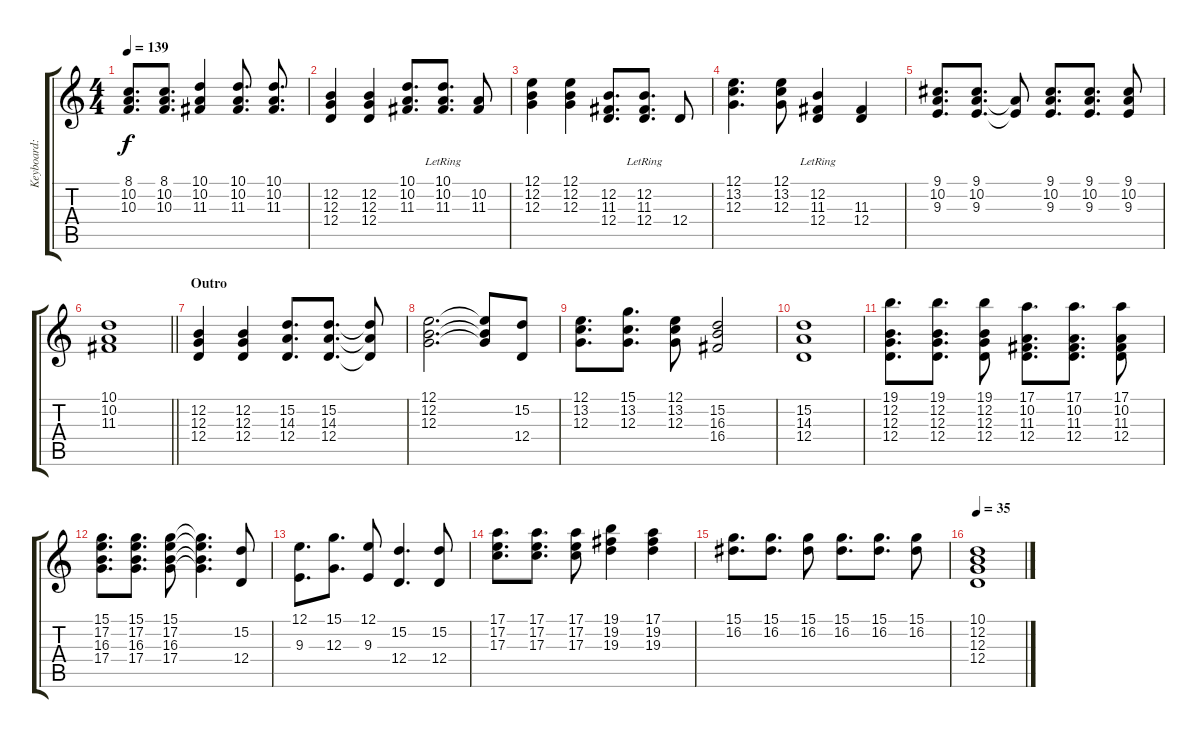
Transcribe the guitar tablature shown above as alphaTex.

\track ("Keyboard: Tsugumi Kotobuki" "Keyboard: ") {instrument electricgrandpiano}
\staff {score tabs}
\tuning (E4 B3 G3 D3 A2 E2) {hide}
\ts (4 4)
\tempo 139
\clef g2
\ks c
(8.1 10.2 10.3).8{d dy f} (8.1 10.2 10.3).8{d} (10.1 10.2 11.3).4 (10.1 10.2 11.3).8{d} (10.1 10.2 11.3).8{d} |
(12.2 12.3 12.4).4 (12.2 12.3 12.4).4 (10.1 10.2 11.3).8{d} (10.1{lr} 10.2 11.3).8{d} (10.2 11.3).8 |
(12.1 12.2 12.3).4 (12.1 12.2 12.3).4 (12.2 11.3 12.4).8{d} (12.2{lr} 11.3{lr} 12.4).8{d} 12.4.8 |
(12.1 13.2 12.3).4{d} (12.1 13.2 12.3).8 (12.2{lr} 11.3 12.4).4 (11.3 12.4).4 |
(9.1 10.2 9.3).8{d} (9.1 10.2 9.3).8{d} (10.2{t} 9.3{t}).8 (9.1 10.2 9.3).8{d} (9.1 10.2 9.3).8{d} (9.1 10.2 9.3).8 |
\barLineRight lightlight
(10.1 10.2 11.3).1 |
\section ("" "Outro")
(12.2 12.3 12.4).4 (12.2 12.3 12.4).4 (15.2 14.3 12.4).8{d} (15.2 14.3 12.4).8{d} (15.2{t} 14.3{t} 12.4{t}).8 |
(12.1 12.2 12.3).2{d} (12.1{t} 12.2{t} 12.3{t}).8 (15.2 12.4).8 |
(12.1 13.2 12.3).8{d} (15.1 13.2 12.3).8{d} (12.1 13.2 12.3).8 (15.2 16.3 16.4).2 |
(15.2 14.3 12.4).1 |
(19.1 12.2 12.3 12.4).8{d} (19.1 12.2 12.3 12.4).8{d} (19.1 12.2 12.3 12.4).8 (17.1 10.2 11.3 12.4).8{d} (17.1 10.2 11.3 12.4).8{d} (17.1 10.2 11.3 12.4).8 |
(15.1 17.2 16.3 17.4).8{d} (15.1 17.2 16.3 17.4).8{d} (15.1 17.2 16.3 17.4).8 (15.1{t} 17.2{t} 16.3{t} 17.4{t}).4{d} (15.2 12.4).8 |
(12.1 9.3).8{d} (15.1 12.3).8{d} (12.1 9.3).8 (15.2 12.4).4{d} (15.2 12.4).8 |
(17.1 17.2 17.3).8{d} (17.1 17.2 17.3).8{d} (17.1 17.2 17.3).8 (19.1 19.2 19.3).4 (17.1 19.2 19.3).4 |
(15.1 16.2).8{d} (15.1 16.2).8{d} (15.1 16.2).8 (15.1 16.2).8{d} (15.1 16.2).8{d} (15.1 16.2).8 |
\tempo 35
(10.1 12.2 12.3 12.4).1
